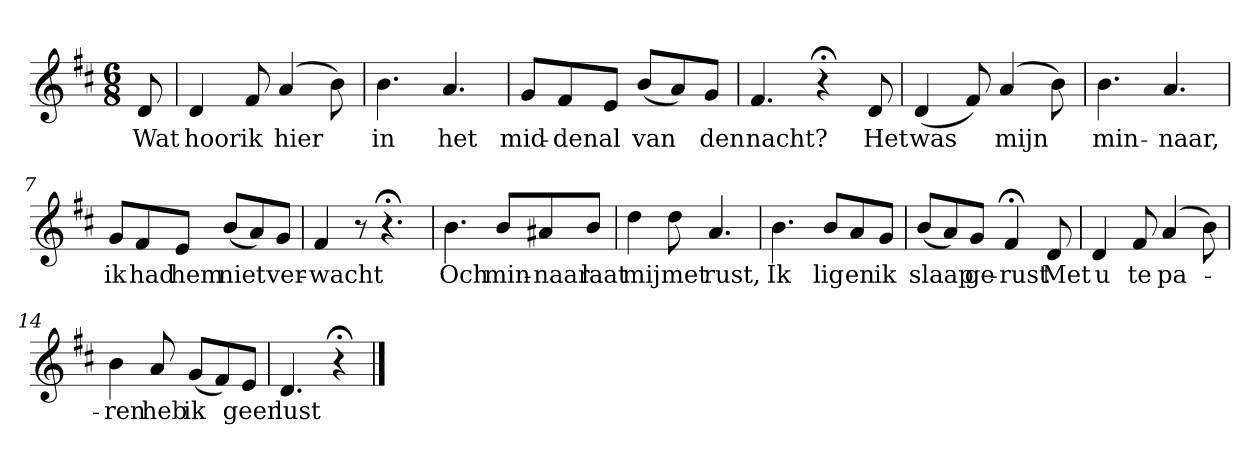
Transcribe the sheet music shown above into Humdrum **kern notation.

**kern	**text
*part1	*part1
*staff1	*staff1
*k[f#c#]	*
*D:	*
*M6/8	*
*MM120	*
=	=
8d	Wat
=1	=1
4d	hoor
8f#	ik
(4a	hier
8b)	.
=2	=2
4.b	in
4.a	het
=3	=3
8gL	mid-
8f#	-den
8eJ	al
(8bL	van
8a)	.
8gJ	den
=4	=4
4.f#	nacht?
4r;<	.
8d	Het
=5	=5
(4d	was
8f#)	.
(4a	mijn
8b)	.
=6	=6
4.b	min-
4.a	-naar,
=7	=7
8gL	ik
8f#	had
8eJ	hem
(8bL	niet
8a)	.
8gJ	ver-
=8	=8
4f#	-wacht
8r	.
4.r;<	.
=9	=9
4.b	Och
8bL	min-
8a#X	-naar
8bJ	laat
=10	=10
4dd	mij
8dd	met
4.a	rust,
=11	=11
4.b	Ik
8bL	lig
8a	en
8gJ	ik
=12	=12
(8bL	slaap
8a)	.
8gJ	ge-
4f#;<	-rust
8d	Met
=13	=13
4d	u
8f#	te
(4a	pa-
8b)	.
=14	=14
4b	-ren
8a	heb
(8gL	ik
8f#)	.
8eJ	geen
=15	=15
4.d	lust
4r;<	.
==	==
*-	*-
